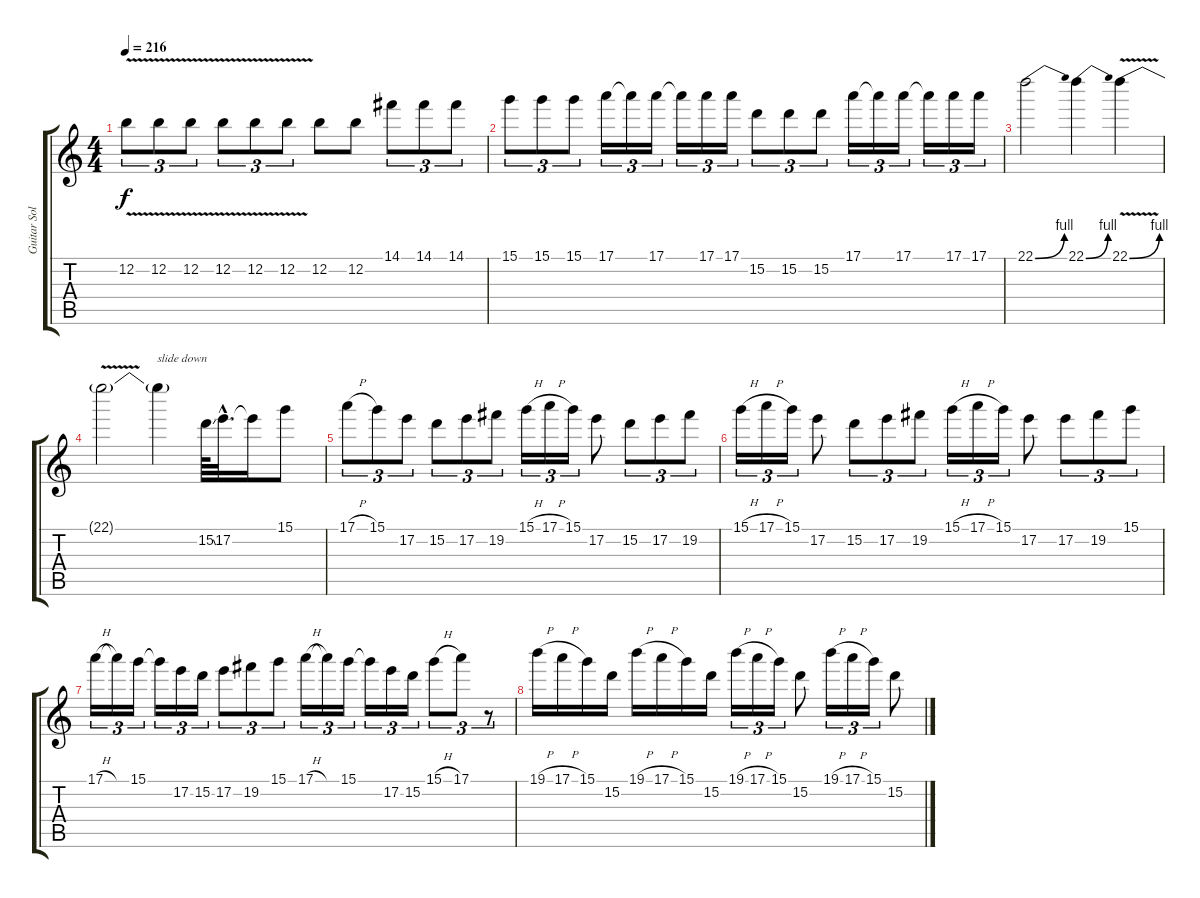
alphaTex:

\track ("Guitar Solo" "Guitar Sol") {instrument overdrivenguitar}
\staff {score tabs}
\tuning (E4 B3 G3 D3 A2 E2) {hide}
\ts (4 4)
\tempo 216
\clef g2
\ks c
12.2{v}.8{tu (3 2) dy f} 12.2{v}.8{tu (3 2)} 12.2{v}.8{tu (3 2)} 12.2{v}.8{tu (3 2)} 12.2{v}.8{tu (3 2)} 12.2{v}.8{tu (3 2)} 12.2.8 12.2.8 14.1.8{tu (3 2)} 14.1.8{tu (3 2)} 14.1.8{tu (3 2)} |
15.1.8{tu (3 2)} 15.1.8{tu (3 2)} 15.1.8{tu (3 2)} 17.1.16{tu (3 2)} 17.1{t}.16{tu (3 2)} 17.1.16{tu (3 2)} 17.1{t}.16{tu (3 2)} 17.1.16{tu (3 2)} 17.1.16{tu (3 2)} 15.2.8{tu (3 2)} 15.2.8{tu (3 2)} 15.2.8{tu (3 2)} 17.1.16{tu (3 2)} 17.1{t}.16{tu (3 2)} 17.1.16{tu (3 2)} 17.1{t}.16{tu (3 2)} 17.1.16{tu (3 2)} 17.1.16{tu (3 2)} |
22.1{be (bend 0 0 60 4)}.2 22.1{be (bend 0 0 60 4)}.4 22.1{be (bend 0 0 60 4) v}.4 |
22.1{t}.2 22.1{t}.4{txt "slide down"} 15.2{ss}.64 17.2{hac}.32{d} 17.2{t}.16 15.1.8 |
17.1{h}.8{tu (3 2)} 15.1.8{tu (3 2)} 17.2.8{tu (3 2)} 15.2.8{tu (3 2)} 17.2.8{tu (3 2)} 19.2.8{tu (3 2)} 15.1{h}.16{tu (3 2)} 17.1{h}.16{tu (3 2)} 15.1.16{tu (3 2)} 17.2.8 15.2.8{tu (3 2)} 17.2.8{tu (3 2)} 19.2.8{tu (3 2)} |
15.1{h}.16{tu (3 2)} 17.1{h}.16{tu (3 2)} 15.1.16{tu (3 2)} 17.2.8 15.2.8{tu (3 2)} 17.2.8{tu (3 2)} 19.2.8{tu (3 2)} 15.1{h}.16{tu (3 2)} 17.1{h}.16{tu (3 2)} 15.1.16{tu (3 2)} 17.2.8 17.2.8{tu (3 2)} 19.2.8{tu (3 2)} 15.1.8{tu (3 2)} |
17.1{h}.16{tu (3 2)} 17.1{t}.16{tu (3 2)} 15.1.16{tu (3 2)} 15.1{t}.16{tu (3 2)} 17.2.16{tu (3 2)} 15.2.16{tu (3 2)} 17.2.8{tu (3 2)} 19.2.8{tu (3 2)} 15.1.8{tu (3 2)} 17.1{h}.16{tu (3 2)} 17.1{t}.16{tu (3 2)} 15.1.16{tu (3 2)} 15.1{t}.16{tu (3 2)} 17.2.16{tu (3 2)} 15.2.16{tu (3 2)} 15.1{h}.8{tu (3 2)} 17.1.8{tu (3 2)} r.8{tu (3 2)} |
19.1{h}.16 17.1{h}.16 15.1.16 15.2.16 19.1{h}.16 17.1{h}.16 15.1.16 15.2.16 19.1{h}.16{tu (3 2)} 17.1{h}.16{tu (3 2)} 15.1.16{tu (3 2)} 15.2.8 19.1{h}.16{tu (3 2)} 17.1{h}.16{tu (3 2)} 15.1.16{tu (3 2)} 15.2.8
